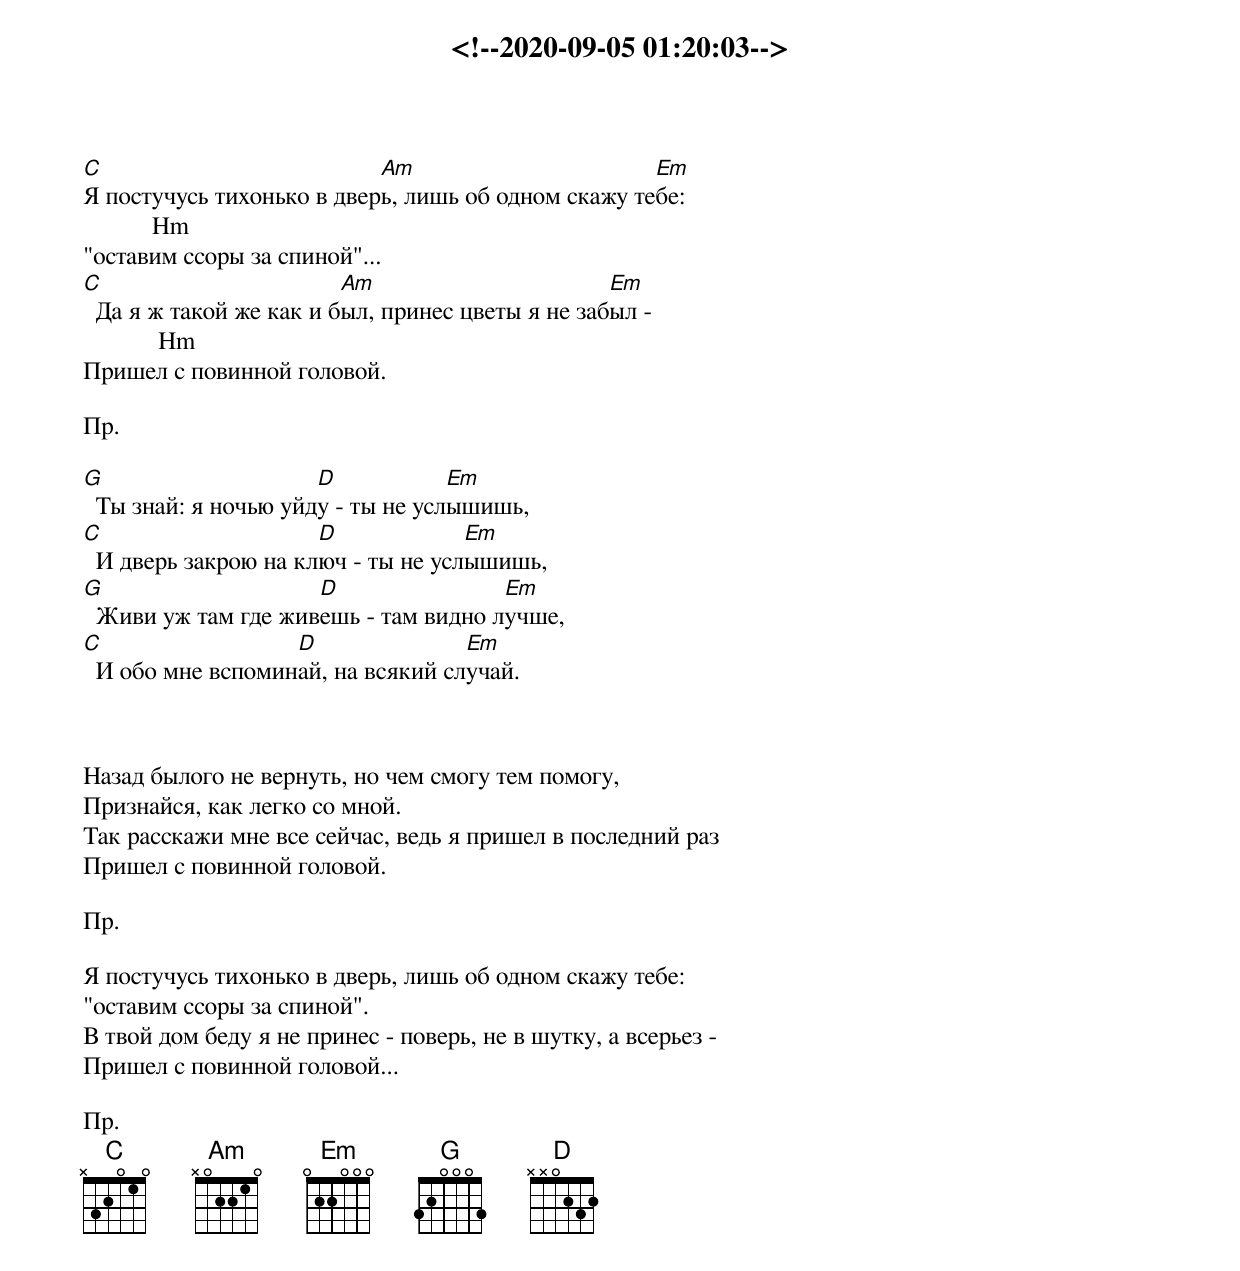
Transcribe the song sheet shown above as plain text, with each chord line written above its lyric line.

<!--2020-09-05 01:20:03-->
C                          Am                       Em
Я постучусь тихонько в дверь, лишь об одном скажу тебе:
           Hm
"оставим ссоры за спиной"...
C                        Am                       Em
  Да я ж такой же как и был, принес цветы я не забыл -
            Hm
Пришел с повинной головой.

Пр.

G                     D            Em
  Ты знай: я ночью уйду - ты не услышишь,
C                     D             Em
  И дверь закрою на ключ - ты не услышишь,
G                    D                Em
  Живи уж там где живешь - там видно лучше,
C                  D               Em
  И обо мне вспоминай, на всякий случай.



Назад былого не вернуть, но чем смогу тем помогу,
Признайся, как легко со мной.
Так расскажи мне все сейчас, ведь я пришел в последний раз
Пришел с повинной головой.

Пр.

Я постучусь тихонько в дверь, лишь об одном скажу тебе:
"оставим ссоры за спиной".
В твой дом беду я не принес - поверь, не в шутку, а всерьез -
Пришел с повинной головой...

Пр.
